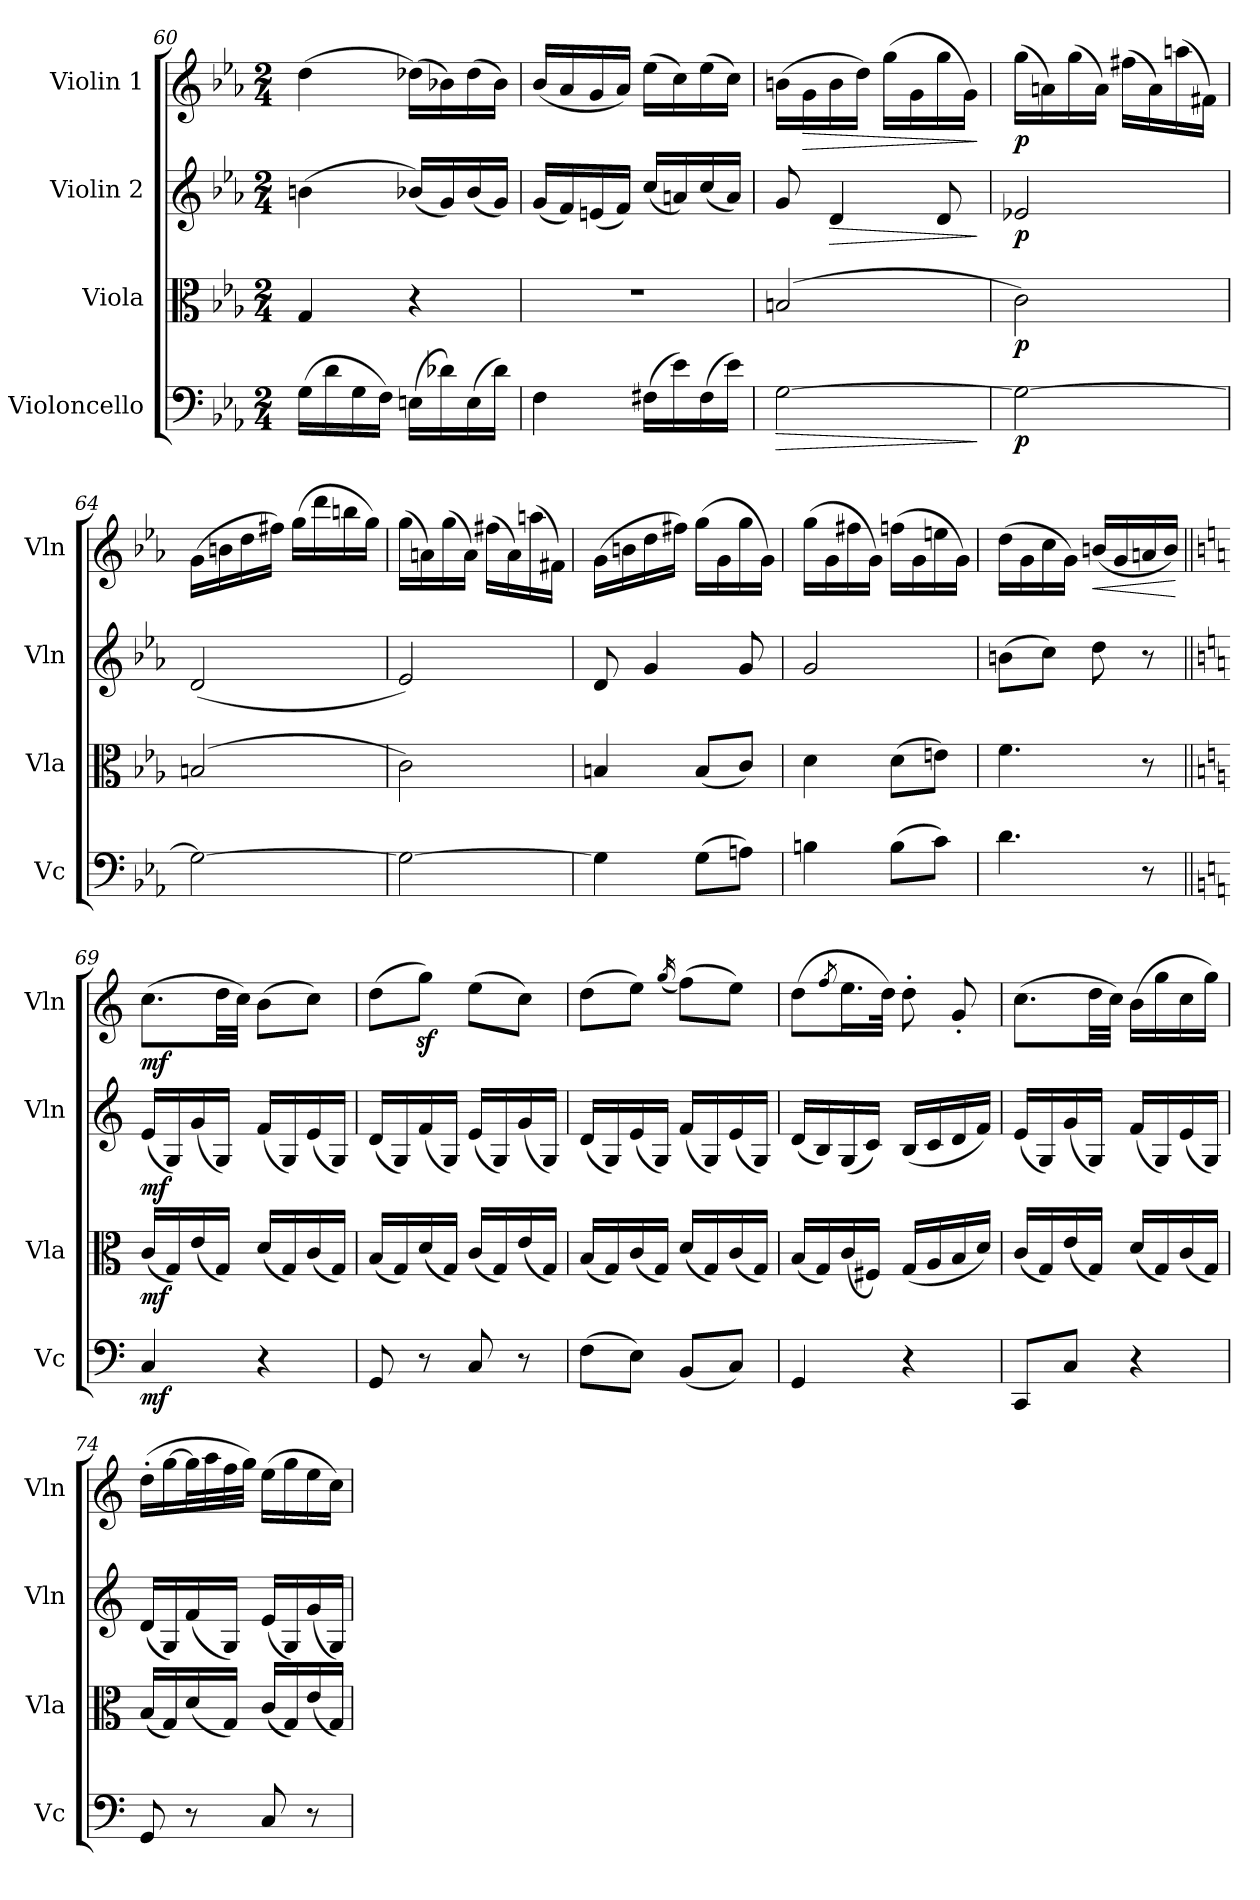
**kern	**dynam	**kern	**dynam	**kern	**dynam	**kern	**dynam
*part4	*part4	*part3	*part3	*part2	*part2	*part1	*part1
*staff4	*staff4	*staff3	*staff3	*staff2	*staff2	*staff1	*staff1
*I"Violoncello	*	*I"Viola	*	*I"Violin 2	*	*I"Violin 1	*
*I'Vc	*	*I'Vla	*	*I'Vln	*	*I'Vln	*
!!LO:LB:g=z
*clefF4	*	*clefC3	*	*clefG2	*	*clefG2	*
*k[b-e-a-]	*	*k[b-e-a-]	*	*k[b-e-a-]	*	*k[b-e-a-]	*
*M2/4	*	*M2/4	*	*M2/4	*	*M2/4	*
=60	=60	=60	=60	=60	=60	=60	=60
(16G\LL	.	4G/	.	(4bn\	.	(4dd\	.
16d\	.	.	.	.	.	.	.
16G\	.	.	.	.	.	.	.
16F\JJ)	.	.	.	.	.	.	.
(16En\LL	.	4r	.	(16b-X/LL)	.	(16dd-X\LL)	.
16d-X\)	.	.	.	16g/)	.	16b-X\)	.
(16E\	.	.	.	(16b-/	.	(16dd-\	.
16d-\JJ)	.	.	.	16g/JJ)	.	16b-\JJ)	.
=61	=61	=61	=61	=61	=61	=61	=61
4F\	.	2r	.	(16g/LL	.	(16b-/LL	.
.	.	.	.	16f/)	.	16a-/	.
.	.	.	.	(16en/	.	16g/	.
.	.	.	.	16f/JJ)	.	16a-/JJ)	.
(16F#X\LL	.	.	.	(16cc/LL	.	(16ee-\LL	.
16e-\)	.	.	.	16an/)	.	16cc\)	.
(16F#\	.	.	.	(16cc/	.	(16ee-\	.
16e-\JJ)	.	.	.	16a/JJ)	.	16cc\JJ)	.
=62	=62	=62	=62	=62	=62	=62	=62
!	!LO:HP:b	!	!	!	!	!	!
[2G\	>	(2Bn/	.	8g/	.	(16bn\LL	.
!	!	!	!	!	!	!	!LO:HP:b
.	.	.	.	.	.	16g\	>
!	!	!	!	!	!LO:HP:b	!	!
.	.	.	.	4d/	>	16b\	.
.	.	.	.	.	.	16dd\JJ)	.
.	.	.	.	.	.	(16gg\LL	.
.	.	.	.	.	.	16g\	.
.	.	.	.	8d/	.	16gg\	.
.	.	.	.	.	.	16g\JJ)	.
.	]	.	.	.	]	.	]
!!LO:LB:g=z
=63	=63	=63	=63	=63	=63	=63	=63
!	!LO:DY:b	!	!LO:DY:b	!	!LO:DY:b	!	!LO:DY:b
2G\_	p	2c\)	p	2e-X/	p	(16gg\LL	p
.	.	.	.	.	.	16an\)	.
.	.	.	.	.	.	(16gg\	.
.	.	.	.	.	.	16a\JJ)	.
.	.	.	.	.	.	(16ff#X\LL	.
.	.	.	.	.	.	16a\)	.
.	.	.	.	.	.	(16aan\	.
.	.	.	.	.	.	16f#X\JJ)	.
!!LO:PB:g=z
=64	=64	=64	=64	=64	=64	=64	=64
2G\_	.	(2Bn/	.	(2d/	.	(16g\LL	.
.	.	.	.	.	.	16bn\	.
.	.	.	.	.	.	16dd\	.
.	.	.	.	.	.	16ff#X\JJ)	.
.	.	.	.	.	.	(16gg\LL	.
.	.	.	.	.	.	16ddd\	.
.	.	.	.	.	.	16bbn\	.
.	.	.	.	.	.	16gg\JJ)	.
=65	=65	=65	=65	=65	=65	=65	=65
2G\_	.	2c\)	.	2e-/)	.	(16gg\LL	.
.	.	.	.	.	.	16an\)	.
.	.	.	.	.	.	(16gg\	.
.	.	.	.	.	.	16a\JJ)	.
.	.	.	.	.	.	(16ff#X\LL	.
.	.	.	.	.	.	16a\)	.
.	.	.	.	.	.	(16aan\	.
.	.	.	.	.	.	16f#X\JJ)	.
=66	=66	=66	=66	=66	=66	=66	=66
4G\]	.	4Bn/	.	8d/	.	(16g\LL	.
.	.	.	.	.	.	16bn\	.
.	.	.	.	4g/	.	16dd\	.
.	.	.	.	.	.	16ff#X\JJ)	.
(8G\L	.	(8B/L	.	.	.	(16gg\LL	.
.	.	.	.	.	.	16g\	.
8An\J)	.	8c/J)	.	8g/	.	16gg\	.
.	.	.	.	.	.	16g\JJ)	.
!!LO:LB:g=z
=67	=67	=67	=67	=67	=67	=67	=67
4Bn\	.	4d\	.	2g/	.	(16gg\LL	.
.	.	.	.	.	.	16g\	.
.	.	.	.	.	.	16ff#X\	.
.	.	.	.	.	.	16g\JJ)	.
(8B\L	.	(8d\L	.	.	.	(16ffn\LL	.
.	.	.	.	.	.	16g\	.
8c\J)	.	8en\J)	.	.	.	16een\	.
.	.	.	.	.	.	16g\JJ)	.
=68	=68	=68	=68	=68	=68	=68	=68
4.d\	.	4.f\	.	(8bn\L	.	(16dd\LL	.
.	.	.	.	.	.	16g\	.
.	.	.	.	8cc\J)	.	16cc\	.
.	.	.	.	.	.	16g\JJ)	.
!	!	!	!	!	!	!	!LO:HP:b
.	.	.	.	8dd\	.	(16bn/LL	<
.	.	.	.	.	.	16g/	.
8r	.	8r	.	8r	.	16an/	.
.	.	.	.	.	.	16b/JJ)	.
.	.	.	.	.	.	.	[
=69||	=69||	=69||	=69||	=69||	=69||	=69||	=69||
*k[]	*	*k[]	*	*k[]	*	*k[]	*
!	!LO:DY:b	!	!LO:DY:b	!	!LO:DY:b	!	!LO:DY:b
4C/	mf	(16c/LL	mf	(16e/LL	mf	(8.cc\L	mf
.	.	16G/)	.	16G/)	.	.	.
.	.	(16e/	.	(16g/	.	.	.
.	.	16G/JJ)	.	16G/JJ)	.	32dd\LL	.
.	.	.	.	.	.	32cc\JJJ)	.
4r	.	(16d/LL	.	(16f/LL	.	(8b\L	.
.	.	16G/)	.	16G/)	.	.	.
.	.	(16c/	.	(16e/	.	8cc\J)	.
.	.	16G/JJ)	.	16G/JJ)	.	.	.
!!LO:LB:g=z
=70	=70	=70	=70	=70	=70	=70	=70
8GG/	.	(16B/LL	.	(16d/LL	.	(8dd\L	.
.	.	16G/)	.	16G/)	.	.	.
8r	.	(16d/	.	(16f/	.	8ggz<\J)	.
.	.	16G/JJ)	.	16G/JJ)	.	.	.
8C/	.	(16c/LL	.	(16e/LL	.	(8ee\L	.
.	.	16G/)	.	16G/)	.	.	.
8r	.	(16e/	.	(16g/	.	8cc\J)	.
.	.	16G/JJ)	.	16G/JJ)	.	.	.
=71	=71	=71	=71	=71	=71	=71	=71
(8F\L	.	(16B/LL	.	(16d/LL	.	(8dd\L	.
.	.	16G/)	.	16G/)	.	.	.
8E\J)	.	(16c/	.	(16e/	.	8ee\J)	.
.	.	16G/JJ)	.	16G/JJ)	.	.	.
.	.	.	.	.	.	(16qgg/	.
(8BB/L	.	(16d/LL	.	(16f/LL	.	(8ff\L)	.
.	.	16G/)	.	16G/)	.	.	.
8C/J)	.	(16c/	.	(16e/	.	8ee\J)	.
.	.	16G/JJ)	.	16G/JJ)	.	.	.
=72	=72	=72	=72	=72	=72	=72	=72
4GG/	.	(16B/LL	.	(16d/LL	.	(8dd\L	.
.	.	16G/)	.	16B/)	.	.	.
.	.	.	.	.	.	8qff/	.
.	.	(16c/	.	(16G/	.	16.ee\L	.
.	.	16F#X/JJ)	.	16c/JJ)	.	.	.
.	.	.	.	.	.	32dd\JJk)	.
4r	.	(16G/LL	.	(16B/LL	.	8dd'\	.
.	.	16A/	.	16c/	.	.	.
.	.	16B/	.	16d/	.	8g'/	.
.	.	16d/JJ)	.	16f/JJ)	.	.	.
!!LO:LB:g=z
=73	=73	=73	=73	=73	=73	=73	=73
8CC/L	.	(16c/LL	.	(16e/LL	.	(8.cc\L	.
.	.	16G/)	.	16G/)	.	.	.
8C/J	.	(16e/	.	(16g/	.	.	.
.	.	16G/JJ)	.	16G/JJ)	.	32dd\LL	.
.	.	.	.	.	.	32cc\JJJ)	.
4r	.	(16d/LL	.	(16f/LL	.	(16b\LL	.
.	.	16G/)	.	16G/)	.	16gg\	.
.	.	(16c/	.	(16e/	.	16cc\	.
.	.	16G/JJ)	.	16G/JJ)	.	16gg\JJ)	.
=74	=74	=74	=74	=74	=74	=74	=74
8GG/	.	(16B/LL	.	(16d/LL	.	(16dd'\LL	.
.	.	16G/)	.	16G/)	.	[16gg\	.
8r	.	(16d/	.	(16f/	.	32gg\L]	.
.	.	.	.	.	.	32aa\	.
.	.	16G/JJ)	.	16G/JJ)	.	32ff\	.
.	.	.	.	.	.	32gg\JJJ)	.
8C/	.	(16c/LL	.	(16e/LL	.	(16ee\LL	.
.	.	16G/)	.	16G/)	.	16gg\	.
8r	.	(16e/	.	(16g/	.	16ee\	.
.	.	16G/JJ)	.	16G/JJ)	.	16cc\JJ)	.
=	=	=	=	=	=	=	=
*-	*-	*-	*-	*-	*-	*-	*-
